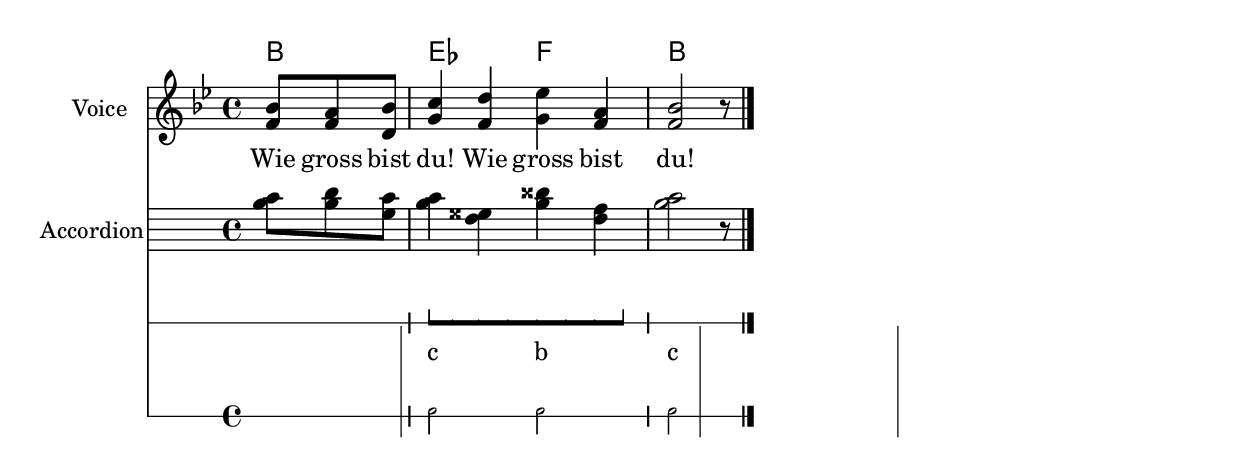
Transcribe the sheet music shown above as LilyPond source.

%% Do not edit this file; it is auto-generated from LSR http://lsr.dsi.unimi.it
%% This file is in the public domain.
\version "2.11.52"

\header {
  lsrtags = "template"

  texidoc = "
A template to write a score for a diatonic accordion.

- There is a horizontal staff indicating if the accordion must be
pushed (thick line) or pulled (thin line)

- There is a small rhythmic staff with lyrics that describes the bass
buttons to press. The bar lines are made from gridlines

- The tabulator staff for diatonic accordions shows the geographic
position of the buttons and not (as for every other instrument) the
pitch of the notes; the keys on the melody-side of the accordion are
placed in three columns and about 12 rows


In the tabulator staff notation the outermost column is described with
notes between lines, the innermost column is described with notes
between lines and a cross as accidental, and the middle column is
described with notes on a line, whereby the row in the middle is
represented on the middle line in the staff.


Some words to transpose piano notes to the diatonic accordion:


1. Every diatonic accordion is built for some keys only (for example,
for the keys of C major and F major), so it is important to transpose a
piano melody to match one of these keys. Transpose the source code, not
only the output because this code is required later on to translate it
once more to the tabulator staff. This can be done with the command
@code{displayLilyMusic}.


2. You have to alternate the push- and pull-direction of the accordion
regularly. If the player has a too long part to pull the accordion gets
broken. On the other hand, some harmonies are only available in one
direction. Considering this, decide which parts of the melody are the
push-parts and which the pull-parts.


3. For each pull- or push-part translate the piano notes to the
according tabulature representation.


This snippet comes with a useful optional macro for the jEdit text
editor. 

"
  doctitle = "Score for diatonic accordion"
} % begin verbatim

verse = \lyricmode { Wie gross bist du! Wie gross bist du! }

harmonies = \new ChordNames \chordmode {
  \germanChords
  \set chordChanges = ##t
	bes8 bes8 bes8
  es2 f
  bes1
}

NoStem = \override Stem #'transparent = ##t
NoNoteHead = \override NoteHead #'transparent = ##t
ZeroBeam = \override Beam  #'positions = #'(0 . 0)

staffTabLine = \new Staff \with {
  \remove "Time_signature_engraver"
  \remove "Clef_engraver"
} {
  \override Staff.StaffSymbol #'line-positions = #'(0)
% Shows one horizontal line. The vertical line (simulating a bar-line) is simulated with a gridline
	\set Staff.midiInstrument = #"choir aahs"
	\key c \major
	\relative c''
		{  
			% disable the following line to see the the noteheads while writing the song 
			\NoNoteHead  
			\override NoteHead #'no-ledgers = ##t

			% The beam between 8th-notes is used to draw the push-line
			%How to fast write the push-lines: 
			%	 1. write repeatedly 'c c c c c c c c |' for the whole length of the song 
			%	 2. uncomment the line \NoNoteHead
			%	 3. compile
			%	 4. Mark the positions on which push/pull changes. 
			%	    In the score-picture click on the position the push- or pull-part starts 
                        %           (on the noteHead, the cursor will change to a hand-icon).
			%	    The cursor in the source code will jump just at this position.
			%	  a) If a push-part starts there, replace the 'c' by an 'e['
			%	  b) If a pull-part starts there, replace the 'c' by an 's'
			%	 5. Switch into 'overwrite-mode' by pressing the 'ins' key. 
			%	 6. For the pull-parts overwrite the 'c' with 's' 
			%	 7. For every push-part replace the last 'c' with 'e]' 
			%        8. Switch into 'insert-mode' again 
			%	 9. At last it should look lik e.g. (s s e[ c | c c c c c c c c | c c c c c c e] s s)
			%	10. re-enable the line \NoNoteHead
			\autoBeamOff
			\ZeroBeam 
			 s8 s s e[ c c c c c c e] | s s s s s 
		}
}

%{
%}

% Accordion melody in tabulator score		
% 1. Place a copy of the piano melody below
% 2. Separate piano melody into pull- and push-parts according to the staffTabLine you've already made      
% 3. For each line: Double the line. Remark the 1st one (Keeps unchanged as reference) and then change the second line using the transformation paper
%    or the macros 'conv2diaton push.bsh' and 'conv2diaton pull.bsh' 
% Tips:
% - In jEdit Search & Replace mark the Option 'Keep Dialog'

AccordionTabTwoCBesDur = {
 % pull 1
 %<f' bes'>8 <f' a'>8 <d' bes'>8 | 
<g'' a''>8 <g'' b''>8 <e'' a''>8 | 
 % push 2
 %<g' c''>4 <f' d''> <g' ees''> <f' a'> | 
<g'' a''>4 <d'' eisis''> <g'' bisis''> <d'' f''> | 
 % pull 3
% <f' bes'>2 r8 }
 <g'' a''>2 r8 }

  AccordionTab= { \dynamicUp		
% 1. Place a copy of the piano melody above
% 2. Separate piano melody into pull- and push-parts according to the staffTabLine you've already made      
% 3. For each line: Double the line. Remark the 1st one (Keeps unchanged as reference) and then 
%    change the second line using the transformation paper
% Tips:
% - In jEdit Search & Replace mark the Option 'Keep Dialog'
% - 
\AccordionTabTwoCBesDur
 }


 
 \layout {   
 \context {
   \Staff    	  
   \consists "Grid_point_engraver"

   gridInterval = #(ly:make-moment 4 4) % 4/4 - tact. How many beats per bar

   % The following line has to be adjusted O-F-T-E-N.
   \override GridPoint #'Y-extent = #'(-2 . -21)   
 }
 \context {
    \ChoirStaff
    \remove "System_start_delimiter_engraver" 
 }
}

staffVoice = \new Staff=astaffvoice  {
	\time 4/4
	\set Staff.instrumentName="Voice"
	\set Staff.midiInstrument="voice oohs"
	\key bes \major
	\partial 8*3 
	\clef treble
	{ 	
		\context Voice = "melodyVoi" 
		{ <f' bes'>8 <f' a'>8 <d' bes'>8 | <g' c''>4 <f' d''> <g' es''> <f' a'> | <f' bes'>2 r8 }
	\bar "|."
	}
}

staffAccordionMel = \new Staff  \with { \remove "Clef_engraver" } {
	#(set-accidental-style 'forget) %Set the accidentals (Vorzeichen) for each note, 
					%do not remember them for the rest of the measure.  
	\time 4/4
	\set Staff.instrumentName="Accordion"
	\set Staff.midiInstrument="voice oohs"
	\key c \major
	\clef treble
	{ \AccordionTab \bar "|." }
}

	AltOn = #(define-music-function (parser location mag) (number?)
        	#{ \override Stem #'length = #$(* 7.0 mag)
		\override NoteHead #'font-size =
		#$(inexact->exact (* (/ 6.0 (log 2.0)) (log mag))) #})
     
	AltOff = {
		\revert Stem #'length
		\revert NoteHead #'font-size
		}

BassRhytm = {s4 s8 | c2 c2 | c2 s8 }
LyricBassRhythmI=  \lyricmode { c b | c }

staffBassRhytm = \new Staff=staffbass  \with { \remove "Clef_engraver" } {
	% This is not a RhythmicStaff  because it must be possible to append lyrics.
		
	\override Score.GridLine #'extra-offset = #'( 13.0 . 0.0 ) % x.y
	\override Staff.StaffSymbol #'line-positions = #'( 0 ) 
        % Shows one horizontal line. The vertical line (simulating a bar-line) is simulated by a grid
        % Search for 'grid' in this page to find all related functions 
	\time 4/4
	{ 	
		\context Voice = "VoiceBassRhytm" 
		\stemDown \AltOn #0.6
		\relative c''
		{   
		\BassRhytm
		}
		\AltOff
	\bar "|."
	}
}

\new Score 
\with {
 \consists "Grid_line_span_engraver" %The vertical line (simulating a bar-line) in the staffBassRhytm is a gridline 
}
\new ChoirStaff 
	<<
		\harmonies 
		\staffVoice
		\context Lyrics = "lmelodyVoi" \with {alignBelowContext=astaffvoice} { \lyricsto "melodyVoi" \verse }
		\staffAccordionMel
		\staffTabLine
		\staffBassRhytm
	\context Lyrics = "lBassRhytmAboveI" \with {alignAboveContext=staffbass} \lyricsto VoiceBassRhytm \LyricBassRhythmI
	>>
%}
